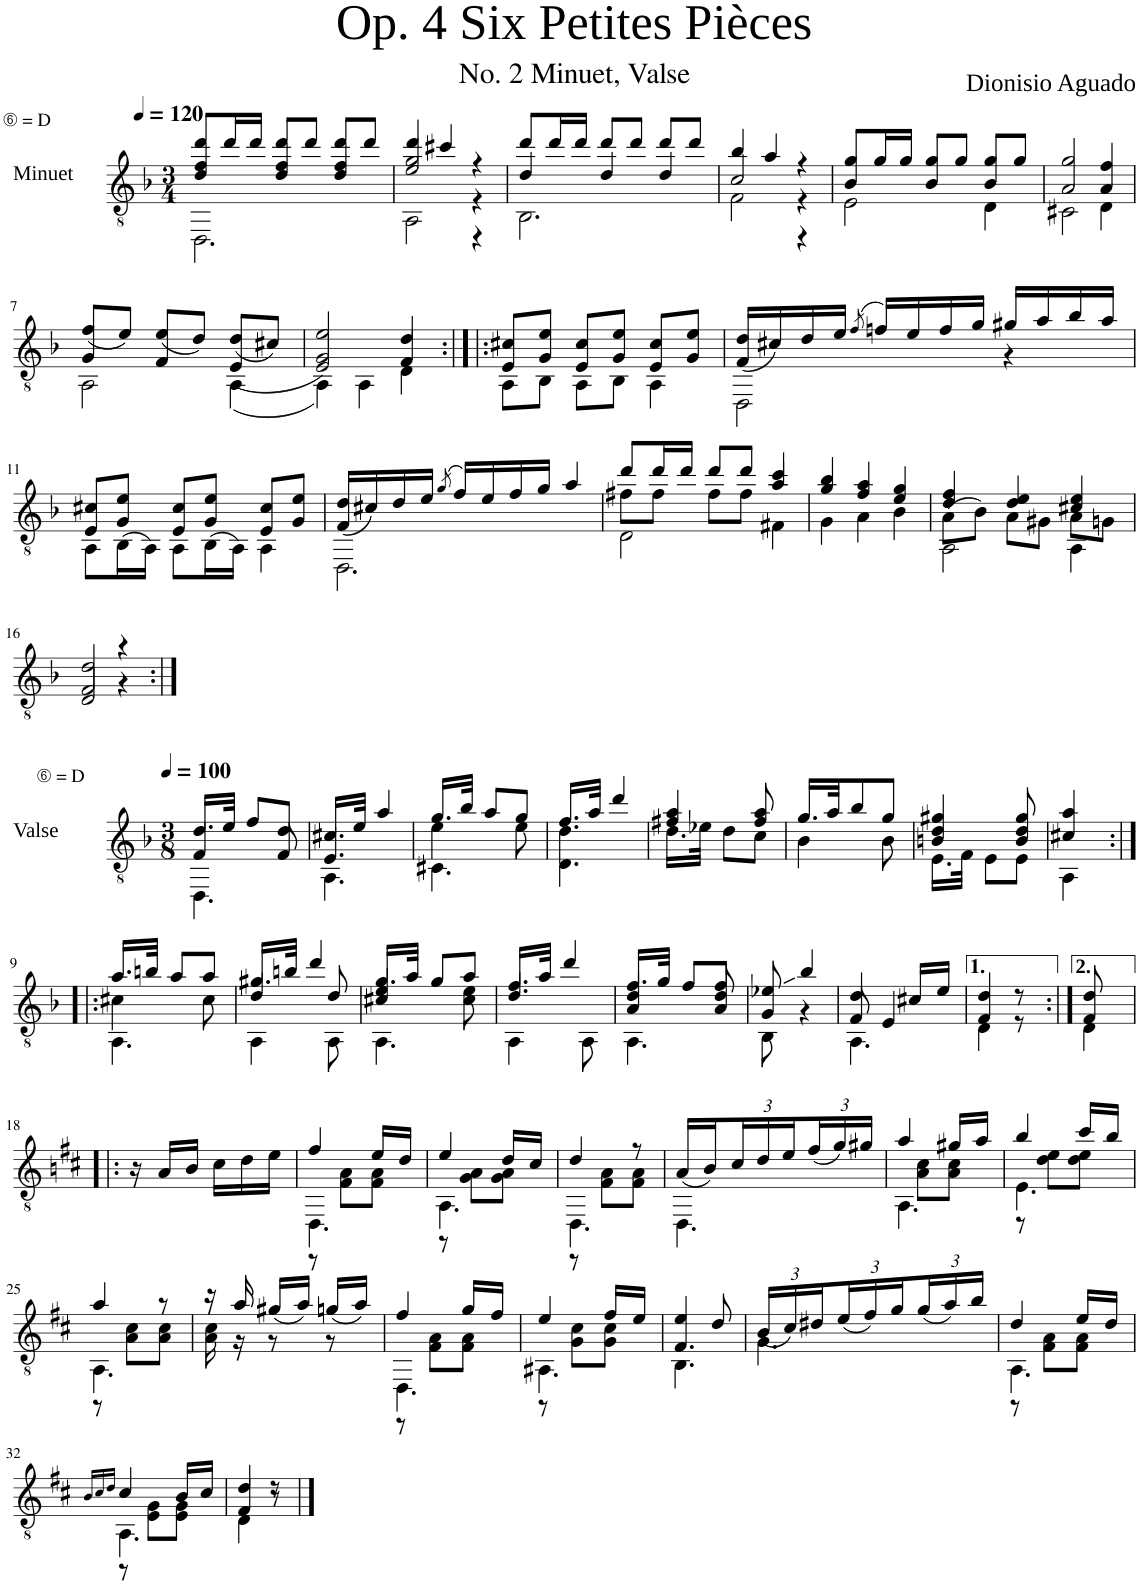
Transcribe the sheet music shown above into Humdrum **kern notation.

**kern
*part1
*staff1
*I"Guitar
*clefGv2
*k[b-]
*M3/4
*MM120
=1
*^
*	*^
!LO:TX:a:t=⑥ = D	!	!
8dd/L	2.DD\	4d/ 4f/
16dd/L	.	.
16dd/JJ	.	.
8dd/L	.	4d/ 4f/
8dd/J	.	.
8dd/L	.	4d/ 4f/
8dd/J	.	.
=2	=2	=2
4dd/	2AA\	2e/ 2g/
4cc#X/	.	.
4r	4r	4r
=3	=3	=3
8dd/L	2.BB-\	4d/
16dd/L	.	.
16dd/JJ	.	.
8dd/L	.	4d/
8dd/J	.	.
8dd/L	.	4d/
8dd/J	.	.
=4	=4	=4
4b-/	2F\	2c/
4a/	.	.
4r	4r	4r
=5	=5	=5
8g/L	2E\	4B-/
16g/L	.	.
16g/JJ	.	.
8g/L	.	4B-/
8g/J	.	.
8g/L	4D\	4B-/
8g/J	.	.
*	*v	*v
=6	=6
2A/ 2g/	2C#X\
4A/ 4f/	4D\
!!LO:LB:g=z	!!
=7	=7
*	*^
(<8f/L	2AA\	4G/
8e/J)	.	.
(<8e/L	.	4F/
8d/J)	.	.
(<8d/L	(4AA\	(<4E/
8c#X/J)	.	.
=8	=8	=8
2G/ 2e/	4AA\)	2E/)
.	4AA\	.
4d/	4D\	4F/
*	*v	*v
=9:|!|:	=9:|!|:
8E/ 8c#X/L	8AA\L
8G/ 8e/J	8BB-\J
8E/ 8c#/L	8AA\L
8G/ 8e/J	8BB-\J
8E/ 8c#/L	4AA\
8G/ 8e/J	.
=10	=10
(<16F/ 16d/LL	2DD\
16c#X/)	.
16d/	.
16e/JJ	.
(8qf/	.
16fn/LL)	.
16e/	.
16f/	.
16g/JJ	.
16g#X/LL	4r
16a/	.
16b-/	.
16a/JJ	.
!!LO:LB:g=z	!!
=11	=11
8E/ 8c#X/L	8AA\L
8G/ 8e/J	(>16BB-\L
.	16AA\JJ)
8E/ 8c#/L	8AA\L
8G/ 8e/J	(>16BB-\L
.	16AA\JJ)
8E/ 8c#/L	4AA\
8G/ 8e/J	.
=12	=12
(<16F/ 16d/LL	2.DD\
16c#X/)	.
16d/	.
16e/JJ	.
(8qg/	.
16f/LL)	.
16e/	.
16f/	.
16g/JJ	.
4a/	.
=13	=13
*	*^
8dd/L	2D\	8f#X\L
16dd/L	.	8f#\J
16dd/JJ	.	.
8dd/L	.	8f#\L
8dd/J	.	8f#\J
4cc/	4F#X\	4a/
*	*v	*v
=14	=14
4g/ 4b-/	4G\
4f/ 4a/	4A\
4e/ 4g/	4B-\
=15	=15
*	*^
4d/ 4f/	2AA\	(>8A\L
.	.	8B-\J)
4d/ 4e/	.	8A\L
.	.	8G#X\J
4c#X/ 4e/	4AA\	8A\L
.	.	8Gn\J
*	*v	*v
!!LO:LB:g=z
=16	=16
2F/ 2d/	2D/
4r	4r
*v	*v
!!LO:LB:g=z
=1:|!
*M3/8
*MM100
*^
*	*^
!LO:TX:a:t=⑥ = D	!	!
16.d/LL	4.DD\	4F/
32e/JJk	.	.
8f/L	.	.
8d/J	.	8F/
=2	=2	=2
16.c#X/LL	4.AA\	4.E/
32e/JJk	.	.
4a/	.	.
=3	=3	=3
16.g/LL	4.C#X\	4e\
32b-/JJk	.	.
8a/L	.	.
8g/J	.	8e\
=4	=4	=4
16.f/LL	4.D\	4.d\
32a/JJk	.	.
4dd/	.	.
*	*v	*v
=5	=5
4f#X/ 4a/	16.d\LL
.	32e-X\JJk
.	8d\L
8f#/ 8a/	8c\J
=6	=6
16.g/LL	4B-\
32a/JK	.
8b-/	.
8g/J	8B-\
=7	=7
4Bn/ 4d/ 4g#X/	16.E\LL
.	32F\JJk
.	8E\L
8B/ 8d/ 8g#/	8E\J
=8	=8
4c#X/ 4a/	4AA\
8ryy	8ryy
!!LO:LB:g=z	!!
=9:|!|:	=9:|!|:
*	*^
16.a/LL	4.AA\	4c#X\
32bn/JJk	.	.
8a/L	.	.
8a/J	.	8c#\
=10	=10	=10
16.g#X/LL	4AA\	4d/
32bn/JJk	.	.
4dd/	.	.
.	8AA\	8d/
=11	=11	=11
16.g/LL	4.AA\	4c#X/ 4e/
32a/JJk	.	.
8g/L	.	.
8a/J	.	8c#\ 8e\
=12	=12	=12
16.f/LL	4AA\	4.d/
32a/JJk	.	.
4dd/	.	.
.	8AA\	.
=13	=13	=13
16.f/LL	4.AA\	4A/ 4d/
32g/JJk	.	.
8f/L	.	.
8f/J	.	8A/ 8d/
*	*v	*v
=14	=14
8G/ 8e-X/	8BB-\
4b-/	4r
=15	=15
*	*^
4d/	4.AA\	8F/
.	.	4E/
16c#X/LL	.	.
16e/JJ	.	.
*	*v	*v
=16	=16
4F/ 4d/	4D\
8r	8r
=17:|!	=17:|!
8F/ 8d/	4D\
8ryy	.
*v	*v
!!LO:LB:g=z
=18!|:
*k[f#c#]
16r
16A/LL
16B/JJ
16c#\LL
16d\
16e\JJ
=19
*^
*	*^
4f#/	4.DD\	8r
.	.	8F#\ 8A\L
16e/LL	.	8F#\ 8A\J
16d/JJ	.	.
=20	=20	=20
4e/	4.AA\	8r
.	.	8G\ 8A\L
16d/LL	.	8G\ 8A\J
16c#/JJ	.	.
=21	=21	=21
4d/	4.DD\	8r
.	.	8F#\ 8A\L
8r	.	8F#\ 8A\J
*	*v	*v
=22	=22
(<16A/LL	4.DD\
16B/)	.
*Xbrackettup	*
24c#/	.
24d/	.
24e/	.
(<24f#/	.
24g/)	.
24g#X/JJ	.
=23	=23
*	*^
4a/	4.AA\	8ryy
.	.	8A\ 8c#\L
16g#X/LL	.	8A\ 8c#\J
16a/JJ	.	.
=24	=24	=24
4b/	4.E\	8r
.	.	8d\ 8e\L
16cc#/LL	.	8d\ 8e\J
16b/JJ	.	.
!!LO:LB:g=z	!!	!!
=25	=25	=25
4a/	4.AA\	8r
.	.	8A\ 8c#\L
8r	.	8A\ 8c#\J
*	*v	*v
=26	=26
16r	16A\ 16c#\
16a/	16r
(<16g#X/LL	8r
16a/JJ)	.
(<16gn/LL	8r
16a/JJ)	.
=27	=27
*	*^
4f#/	4.DD\	8r
.	.	8F#\ 8A\L
16g/LL	.	8F#\ 8A\J
16f#/JJ	.	.
=28	=28	=28
4e/	4.AA#X\	8r
.	.	8G\ 8c#\L
16f#/LL	.	8G\ 8c#\J
16e/JJ	.	.
=29	=29	=29
4e/	4.BB\	4.F#/
8d/	.	.
*	*v	*v
=30	=30
(<24B/LL	4.G\
24c#/)	.
24d#X/	.
(<24e/	.
24f#/)	.
24g/	.
(<24g/	.
24a/)	.
24b/JJ	.
=31	=31
*	*^
4d/	4.AA\	8r
.	.	8F#\ 8A\L
16e/LL	.	8F#\ 8A\J
16d/JJ	.	.
!!LO:LB:g=z	!!	!!
=32	=32	=32
16qB/LL	.	.
16qc#/	.	.
16qd/JJ	.	.
4c#/	4.AA\	8r
.	.	8E\ 8G\L
16B/LL	.	8E\ 8G\J
16c#/JJ	.	.
=33	=33	=33
4d/	4D\	4F#/
8r	8ryy	8r
*v	*v	*v
==
*-
